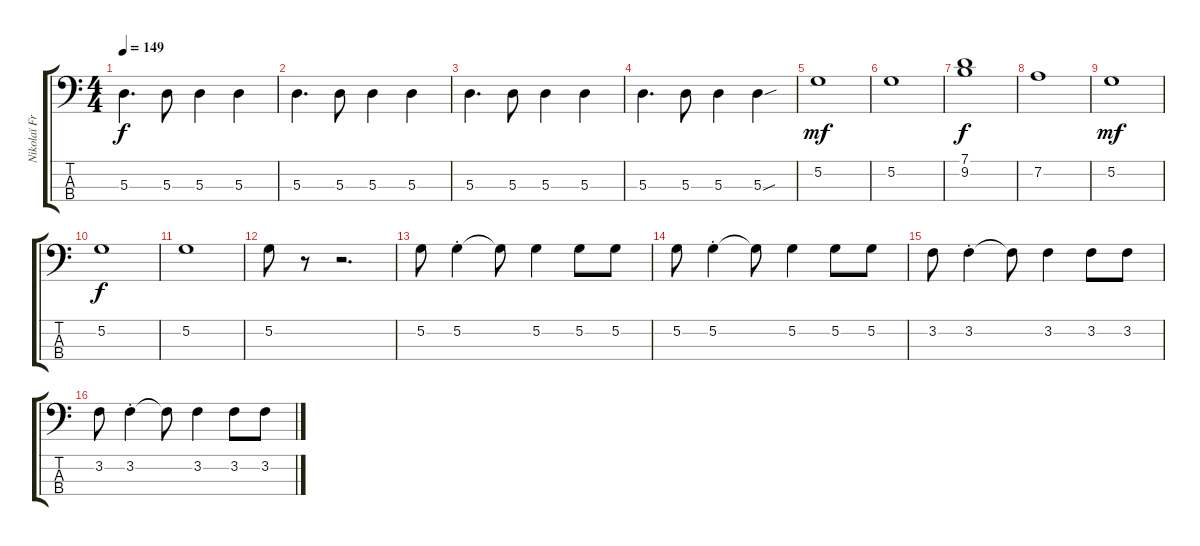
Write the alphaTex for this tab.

\track ("Nikolaï Fraiture" "Nikolaï Fr") {instrument electricbassfinger}
\staff {score tabs}
\tuning (G2 D2 A1 E1) {hide}
\ts (4 4)
\tempo 149
\clef f4
\ks c
5.3.4{d dy f} 5.3.8 5.3.4 5.3.4 |
5.3.4{d} 5.3.8 5.3.4 5.3.4 |
5.3.4{d} 5.3.8 5.3.4 5.3.4 |
5.3.4{d} 5.3.8 5.3.4 5.3{sou}.4 |
5.2.1{dy mf} |
5.2.1 |
(7.1 9.2).1{dy f} |
7.2.1 |
5.2.1{dy mf} |
5.2.1{dy f} |
5.2.1 |
5.2.8 r.8 r.2{d} |
5.2.8 5.2{st}.4 5.2{t}.8 5.2.4 5.2.8 5.2.8 |
5.2.8 5.2{st}.4 5.2{t}.8 5.2.4 5.2.8 5.2.8 |
3.2.8 3.2{st}.4 3.2{t}.8 3.2.4 3.2.8 3.2.8 |
3.2.8 3.2{st}.4 3.2{t}.8 3.2.4 3.2.8 3.2.8
